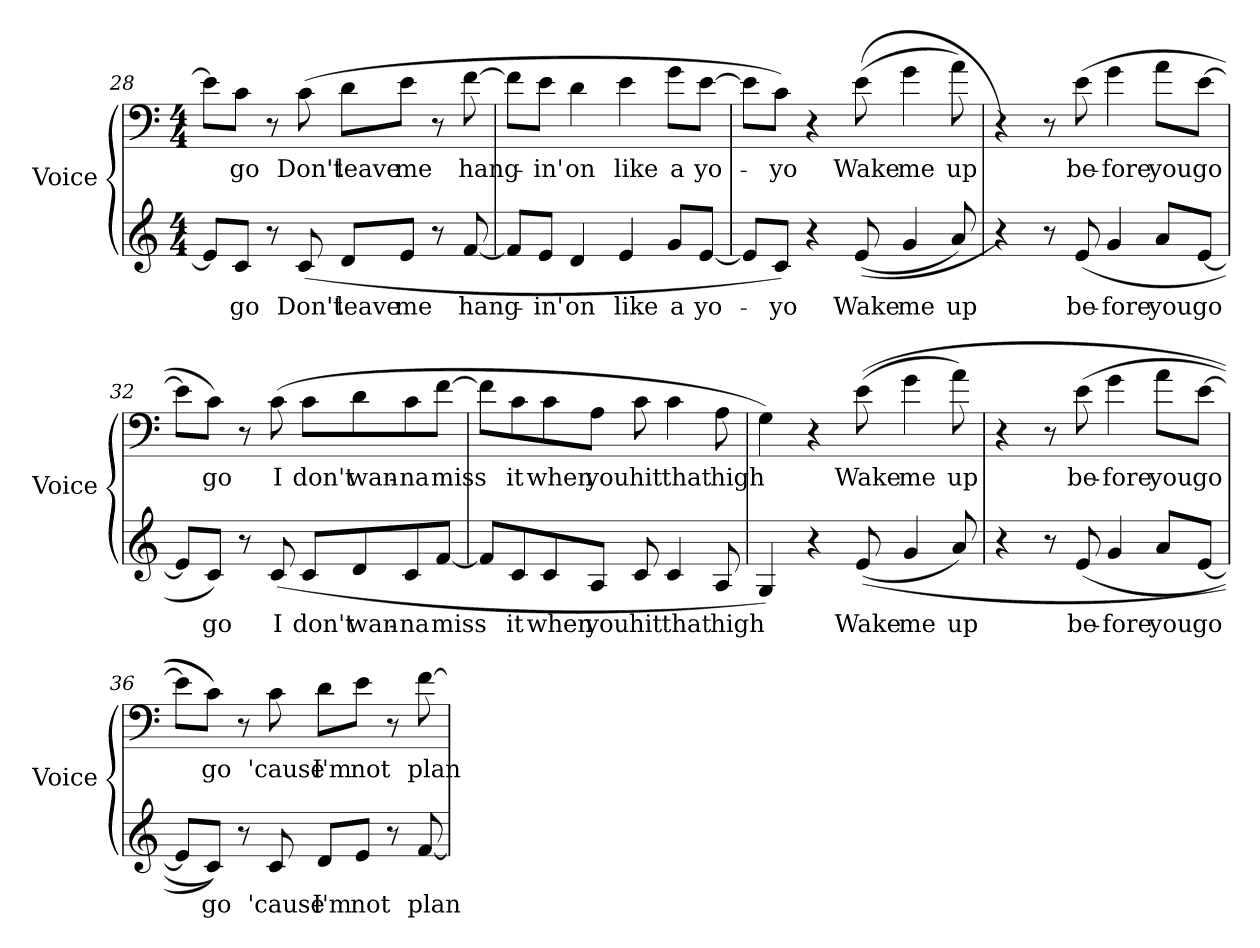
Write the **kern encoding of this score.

**kern	**text	**kern	**text
*part2	*part2	*part1	*part1
*staff2	*staff2	*staff1	*staff1
*I"Voice	*	*I"Voice	*
*I'Voice	*	*I'Voice	*
*clefG2	*	*clefF4	*
*k[]	*	*k[]	*
*C:	*	*C:	*
*M4/4	*	*M4/4	*
=28	=28	=28	=28
8ei/L]	.	8ei\L]	.
!	!LO:LY:b:color=#000000	!	!
!	!	!	!LO:LY:b:color=#000000
8ci/J	go	8ci\J	go
8r	.	8r	.
!	!LO:LY:b:color=#000000	!	!
!	!	!	!LO:LY:b:color=#000000
(8ci/	Don't	(8ci\	Don't
!	!LO:LY:b:color=#000000	!	!
!	!	!	!LO:LY:b:color=#000000
8di/L	leave	8di\L	leave
!	!LO:LY:b:color=#000000	!	!
!	!	!	!LO:LY:b:color=#000000
8ei/J	me	8ei\J	me
8r	.	8r	.
!	!LO:LY:b:color=#000000	!	!
!	!	!	!LO:LY:b:color=#000000
[8fi/	hang-	[8fi\	hang-
=29	=29	=29	=29
8fi/L]	.	8fi\L]	.
!	!LO:LY:b:color=#000000	!	!
!	!	!	!LO:LY:b:color=#000000
8ei/J	-in'	8ei\J	-in'
!	!LO:LY:b:color=#000000	!	!
!	!	!	!LO:LY:b:color=#000000
4di/	on	4di\	on
!	!LO:LY:b:color=#000000	!	!
!	!	!	!LO:LY:b:color=#000000
4ei/	like	4ei\	like
!	!LO:LY:b:color=#000000	!	!
!	!	!	!LO:LY:b:color=#000000
8gi/L	a	8gi\L	a
!	!LO:LY:b:color=#000000	!	!
!	!	!	!LO:LY:b:color=#000000
[8ei/J	yo-	[8ei\J	yo-
=30	=30	=30	=30
8ei/L]	.	8ei\L]	.
!	!LO:LY:b:color=#000000	!	!
!	!	!	!LO:LY:b:color=#000000
8ci/J)	-yo	8ci\J)	-yo
4r	.	4r	.
!	!LO:LY:b:color=#000000	!	!
!	!	!	!LO:LY:b:color=#000000
((8ei/	Wake	((8ei\	Wake
!	!LO:LY:b:color=#000000	!	!
!	!	!	!LO:LY:b:color=#000000
4gi/	me	4gi\	me
!	!LO:LY:b:color=#000000	!	!
!	!	!	!LO:LY:b:color=#000000
8ai/)	up	8ai\)	up
!!LO:LB:g=z
=31	=31	=31	=31
4r)	.	4r)	.
8r	.	8r	.
!	!LO:LY:b:color=#000000	!	!
!	!	!	!LO:LY:b:color=#000000
(8ei/	be-	(8ei\	be-
!	!LO:LY:b:color=#000000	!	!
!	!	!	!LO:LY:b:color=#000000
4gi/	-fore	4gi\	-fore
!	!LO:LY:b:color=#000000	!	!
!	!	!	!LO:LY:b:color=#000000
8ai/L	you	8ai\L	you
!	!LO:LY:b:color=#000000	!	!
!	!	!	!LO:LY:b:color=#000000
[8ei/J	go	[8ei\J	go
=32	=32	=32	=32
8ei/L]	.	8ei\L]	.
!	!LO:LY:b:color=#000000	!	!
!	!	!	!LO:LY:b:color=#000000
8ci/J)	go	8ci\J)	go
8r	.	8r	.
!	!LO:LY:b:color=#000000	!	!
!	!	!	!LO:LY:b:color=#000000
(8ci/	I	(8ci\	I
!	!LO:LY:b:color=#000000	!	!
!	!	!	!LO:LY:b:color=#000000
8ci/L	don't	8ci\L	don't
!	!LO:LY:b:color=#000000	!	!
!	!	!	!LO:LY:b:color=#000000
8di/	wan-	8di\	wan-
!	!LO:LY:b:color=#000000	!	!
!	!	!	!LO:LY:b:color=#000000
8ci/	-na	8ci\	-na
!	!LO:LY:b:color=#000000	!	!
!	!	!	!LO:LY:b:color=#000000
[8fi/J	miss	[8fi\J	miss
=33	=33	=33	=33
8fi/L]	.	8fi\L]	.
!	!LO:LY:b:color=#000000	!	!
!	!	!	!LO:LY:b:color=#000000
8ci/	it	8ci\	it
!	!LO:LY:b:color=#000000	!	!
!	!	!	!LO:LY:b:color=#000000
8ci/	when	8ci\	when
!	!LO:LY:b:color=#000000	!	!
!	!	!	!LO:LY:b:color=#000000
8Ai/J	you	8Ai\J	you
!	!LO:LY:b:color=#000000	!	!
!	!	!	!LO:LY:b:color=#000000
8ci/	hit	8ci\	hit
!	!LO:LY:b:color=#000000	!	!
!	!	!	!LO:LY:b:color=#000000
4ci/	that	4ci\	that
!	!LO:LY:b:color=#000000	!	!
!	!	!	!LO:LY:b:color=#000000
8Ai/	high	8Ai\	high
!!LO:LB:g=z
=34	=34	=34	=34
4Gi/)	.	4Gi\)	.
4r	.	4r	.
!	!LO:LY:b:color=#000000	!	!
!	!	!	!LO:LY:b:color=#000000
((8ei/	Wake	((8ei\	Wake
!	!LO:LY:b:color=#000000	!	!
!	!	!	!LO:LY:b:color=#000000
4gi/	me	4gi\	me
!	!LO:LY:b:color=#000000	!	!
!	!	!	!LO:LY:b:color=#000000
8ai/)	up	8ai\)	up
=35	=35	=35	=35
4r	.	4r	.
8r	.	8r	.
!	!LO:LY:b:color=#000000	!	!
!	!	!	!LO:LY:b:color=#000000
(8ei/	be-	(8ei\	be-
!	!LO:LY:b:color=#000000	!	!
!	!	!	!LO:LY:b:color=#000000
4gi/	-fore	4gi\	-fore
!	!LO:LY:b:color=#000000	!	!
!	!	!	!LO:LY:b:color=#000000
8ai/L	you	8ai\L	you
!	!LO:LY:b:color=#000000	!	!
!	!	!	!LO:LY:b:color=#000000
[8ei/J	go	[8ei\J	go
=36	=36	=36	=36
8ei/L]	.	8ei\L]	.
!	!LO:LY:b:color=#000000	!	!
!	!	!	!LO:LY:b:color=#000000
8ci/J))	go	8ci\J))	go
8r	.	8r	.
!	!LO:LY:b:color=#000000	!	!
!	!	!	!LO:LY:b:color=#000000
8ci/	'cause	8ci\	'cause
!	!LO:LY:b:color=#000000	!	!
!	!	!	!LO:LY:b:color=#000000
8di/L	I'm	8di\L	I'm
!	!LO:LY:b:color=#000000	!	!
!	!	!	!LO:LY:b:color=#000000
8ei/J	not	8ei\J	not
8r	.	8r	.
!	!LO:LY:b:color=#000000	!	!
!	!	!	!LO:LY:b:color=#000000
[8fi/	plan-	[8fi\	plan-
=	=	=	=
*-	*-	*-	*-
